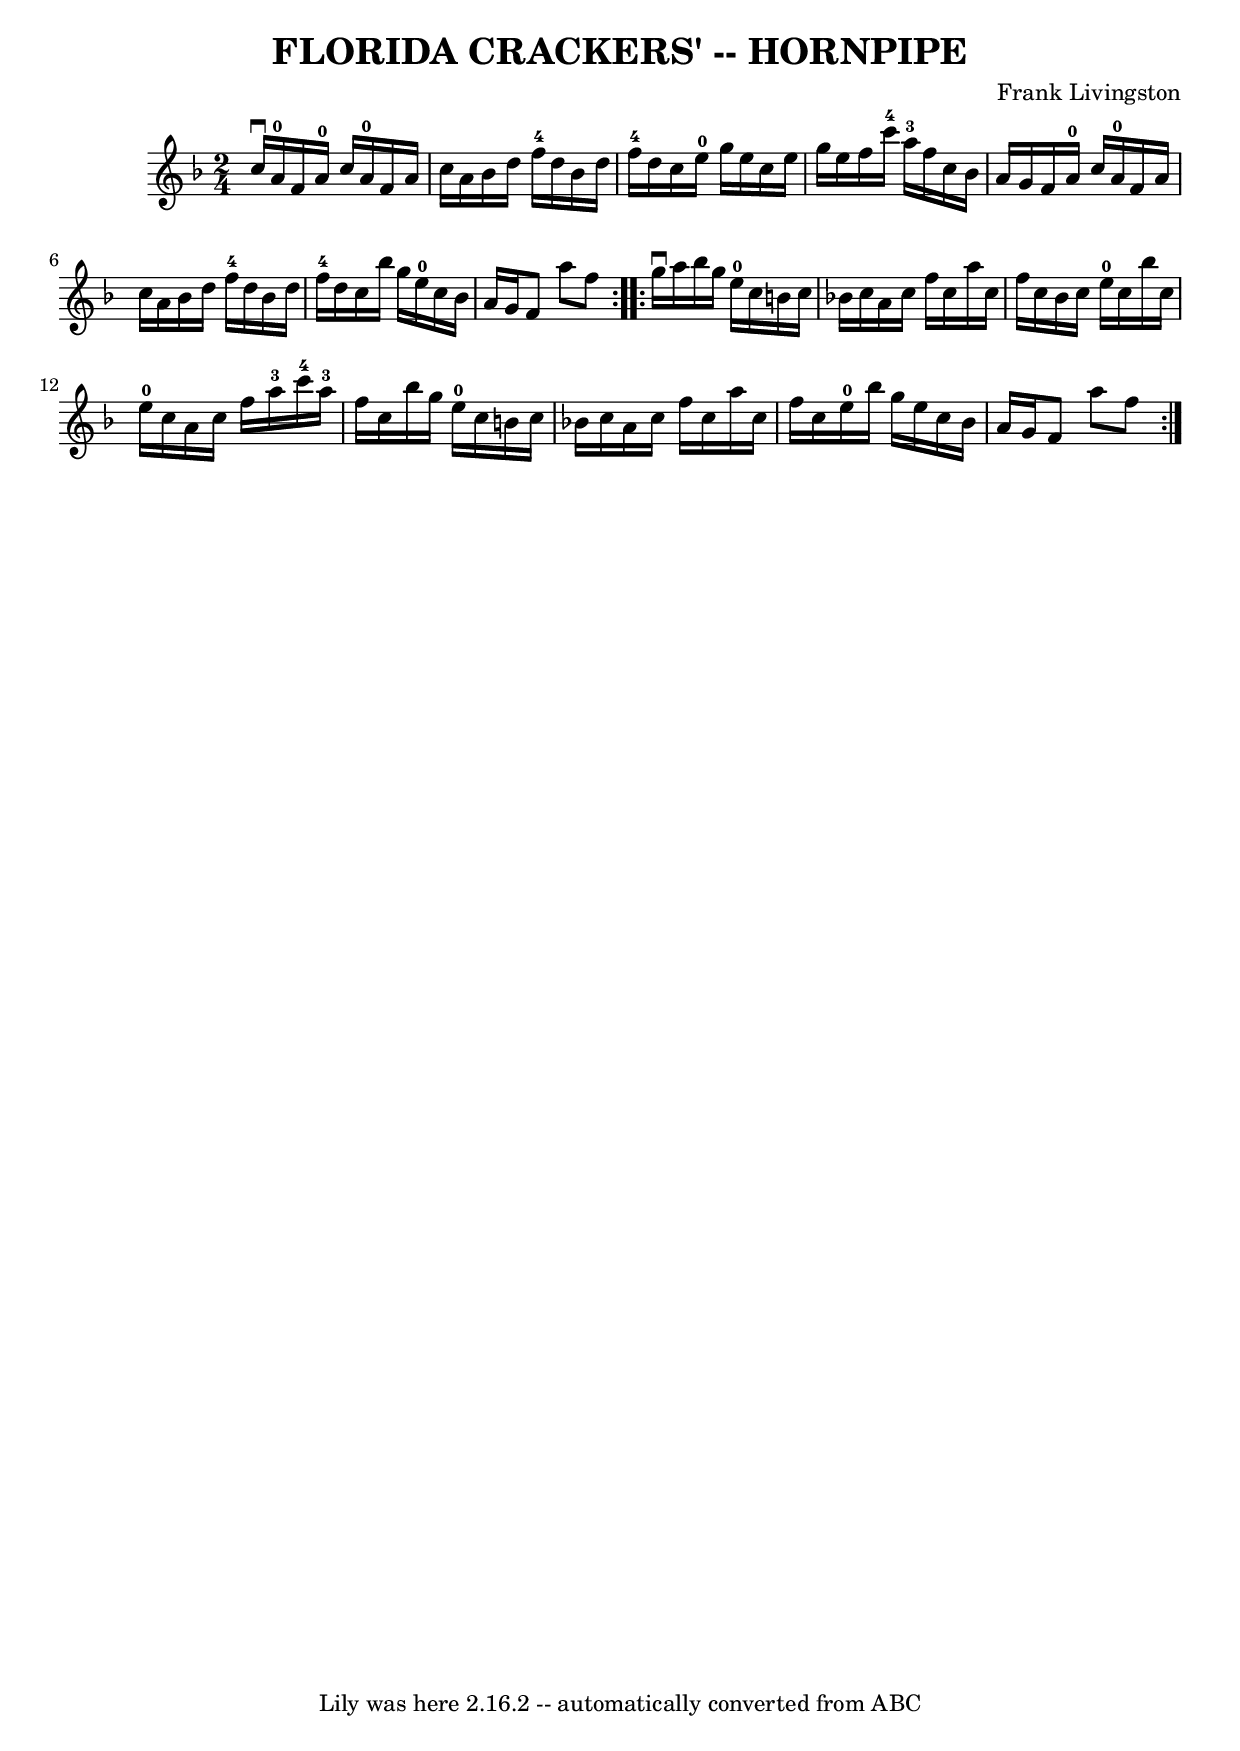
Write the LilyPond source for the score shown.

\version "2.16.2"
\include "Mammoth.ily"
\header {
	%% book = "Ryan's Mammoth Collection of Fiddle Tunes"
	composer = "Frank Livingston"
	crossRefNumber = "1"
	footnotes = ""
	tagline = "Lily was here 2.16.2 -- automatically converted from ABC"
	title = "FLORIDA CRACKERS' -- HORNPIPE"
}
voicedefault =  {


\repeat volta 2 {
\time 2/4 
\key f \major c''16^\downbow a'16-0       |
 f'16    
a'16-0 c''16 a'16-0 f'16 a'16 c''16 a'16    |
   
bes'16 d''16 f''16-4 d''16 bes'16 d''16 f''16-4 d''16  
  |
 c''16 e''16-0 g''16 e''16 c''16 e''16 g''16    
e''16    |
 f''16 c'''16-4 a''16-3 f''16 c''16    
bes'16 a'16 g'16    |
     |
 f'16 a'16-0 c''16    
a'16-0 f'16 a'16 c''16 a'16    |
 bes'16 d''16    
f''16-4 d''16 bes'16 d''16 f''16-4 d''16    |
 c''16 
 bes''16 g''16 e''16-0 c''16 bes'16 a'16 g'16    |
 
 f'8 a''8 f''8    }     \repeat volta 2 { g''16^\downbow a''16      
  |
 bes''16 g''16 e''16-0 c''16 b'16 c''16 bes'!16 
 c''16    |
 a'16 c''16 f''16 c''16 a''16 c''16    
f''16 c''16    |
 bes'16 c''16 e''16-0 c''16 bes''16   
 c''16 e''16-0 c''16    |
 a'16 c''16 f''16 a''16-3 
 c'''16-4 a''16-3 f''16 c''16    |
     |
   
bes''16 g''16 e''16-0 c''16 b'16 c''16 bes'!16 c''16    
|
 a'16 c''16 f''16 c''16 a''16 c''16 f''16 c''16  
  |
 e''16-0 bes''16 g''16 e''16 c''16 bes'16    
a'16 g'16    |
 f'8 a''8 f''8    }   
}

\score{
    <<

	\context Staff="default"
	{
	    \voicedefault 
	}

    >>
	\layout {
	}
	\midi {}
}
